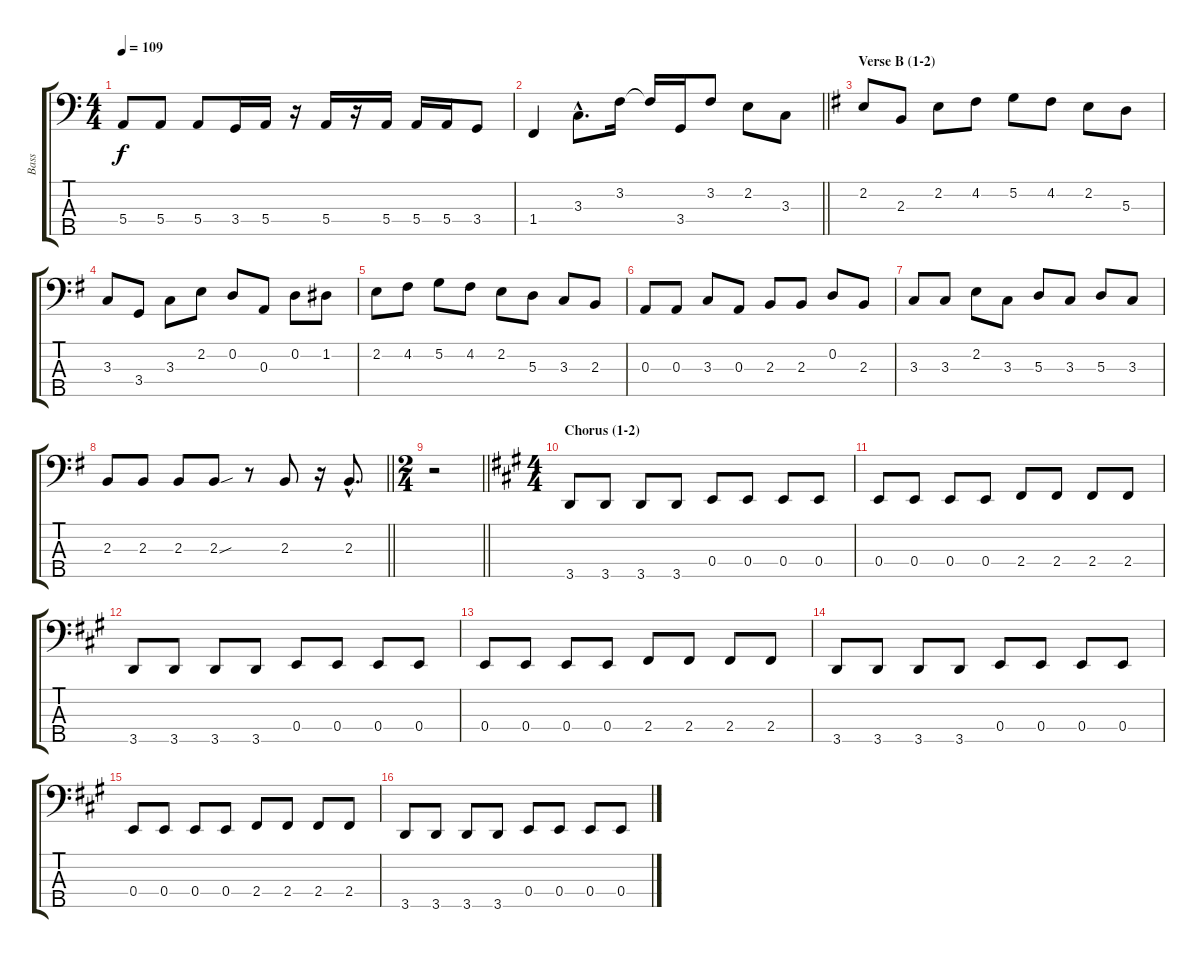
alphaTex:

\track ("Bass" "Bass") {instrument electricbassfinger}
\staff {score tabs}
\tuning (G2 D2 A1 E1 B0) {hide}
\ts (4 4)
\tempo 109
\clef f4
\ks aminor
5.4.8{dy f} 5.4.8 5.4.8 3.4.16 5.4.16 r.16 5.4.16 r.16 5.4.16 5.4.16 5.4.16 3.4.8 |
\barLineRight lightlight
1.4.4 3.3{hac}.8{d} 3.2.16 3.2{t}.16 3.4.16 3.2.8 2.2.8 3.3.8 |
\section ("" "Verse B (1-2)")
\ks eminor
2.2.8 2.3.8 2.2.8 4.2.8 5.2.8 4.2.8 2.2.8 5.3.8 |
3.3.8 3.4.8 3.3.8 2.2.8 0.2.8 0.3.8 0.2.8 1.2.8 |
2.2.8 4.2.8 5.2.8 4.2.8 2.2.8 5.3.8 3.3.8 2.3.8 |
0.3.8 0.3.8 3.3.8 0.3.8 2.3.8 2.3.8 0.2.8 2.3.8 |
3.3.8 3.3.8 2.2.8 3.3.8 5.3.8 3.3.8 5.3.8 3.3.8 |
\barLineRight lightlight
2.3.8 2.3.8 2.3.8 2.3{sou}.8 r.8 2.3.8 r.16 2.3{hac}.8{d} |
\ts (2 4)
\barLineRight lightlight
r.2 |
\ts (4 4)
\section ("" "Chorus (1-2)")
\ks f#minor
3.5.8 3.5.8 3.5.8 3.5.8 0.4.8 0.4.8 0.4.8 0.4.8 |
0.4.8 0.4.8 0.4.8 0.4.8 2.4.8 2.4.8 2.4.8 2.4.8 |
3.5.8 3.5.8 3.5.8 3.5.8 0.4.8 0.4.8 0.4.8 0.4.8 |
0.4.8 0.4.8 0.4.8 0.4.8 2.4.8 2.4.8 2.4.8 2.4.8 |
3.5.8 3.5.8 3.5.8 3.5.8 0.4.8 0.4.8 0.4.8 0.4.8 |
0.4.8 0.4.8 0.4.8 0.4.8 2.4.8 2.4.8 2.4.8 2.4.8 |
3.5.8 3.5.8 3.5.8 3.5.8 0.4.8 0.4.8 0.4.8 0.4.8
